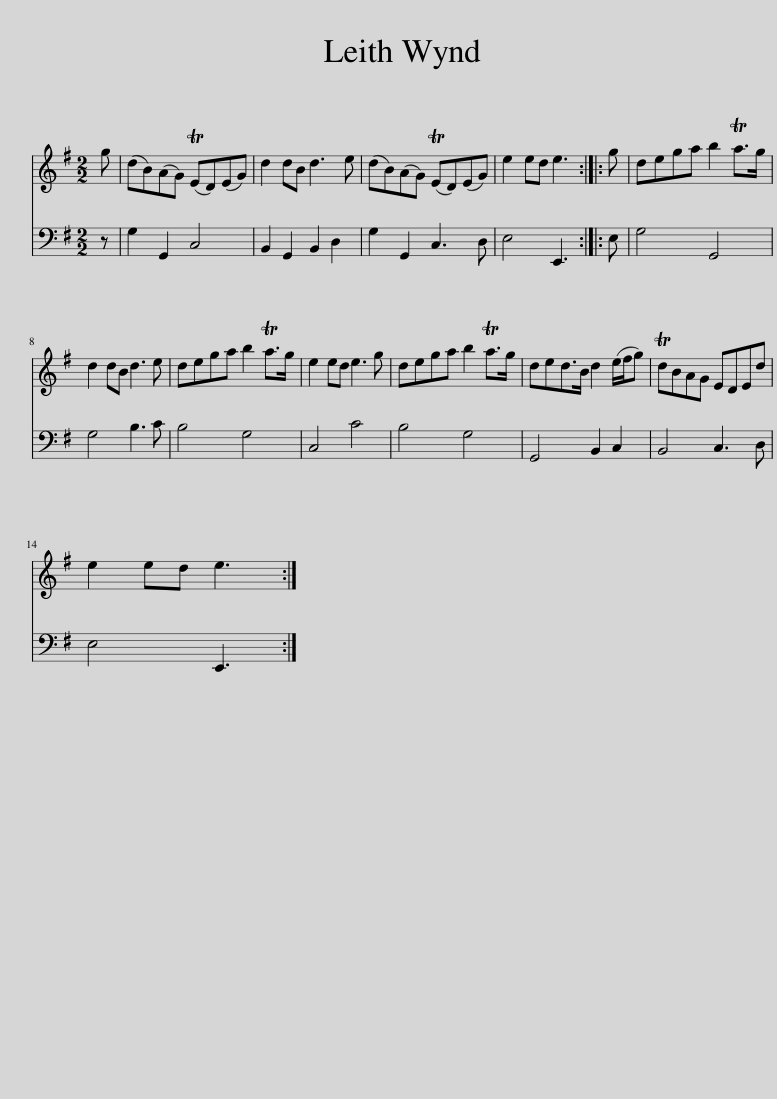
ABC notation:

X:1
%%score 1 2
L:1/8
M:2/2
I:linebreak $
K:G
V:1 treble
V:2 bass
V:1
 g | (dB)(AG) (TED)(EG) | d2 dB d3 e | (dB)(AG) (TED)(EG) | e2 ed e3 :: %5
 g | dega b2 Ta>g |$ d2 dB d3 e | dega b2 Ta>g | e2 ed e3 g | %10
 dega b2 Ta>g | ded>B d2 (e/f/g) | TdBAG EDEd |$ e2 ed e3 :| %14
V:2
 z | G,2 G,,2 C,4 | B,,2 G,,2 B,,2 D,2 | G,2 G,,2 C,3 D, | E,4 E,,3 :: %5
 E, | G,4 G,,4 |$ G,4 B,3 C | B,4 G,4 | C,4 C4 | %10
 B,4 G,4 | G,,4 B,,2 C,2 | B,,4 C,3 D, |$ E,4 E,,3 :| %14
